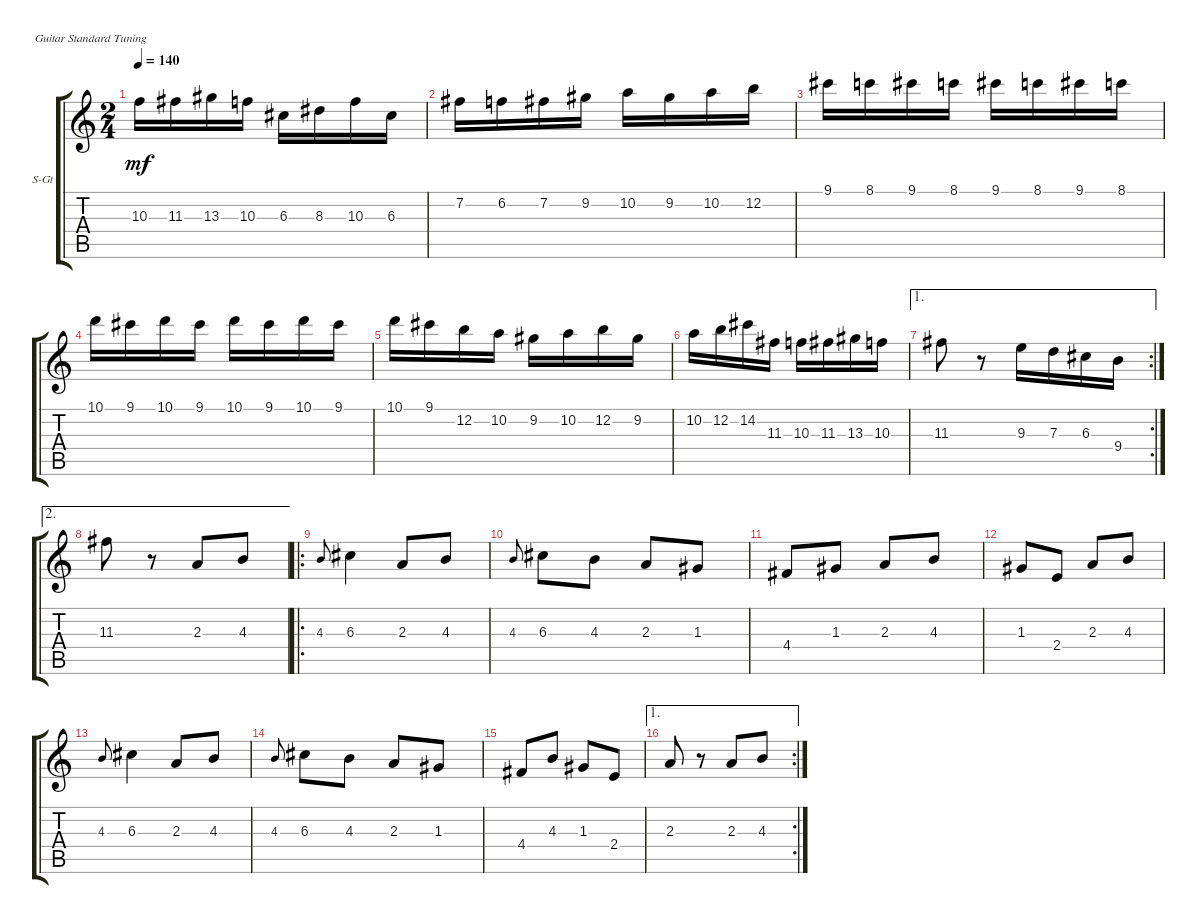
\defaultSystemsLayout 4
\bracketExtendMode groupsimilarinstruments
\firstSystemTrackNameOrientation horizontal
\otherSystemsTrackNameOrientation horizontal
\track ("Guitar 1" "S-Gt") {instrument acousticguitarsteel}
\staff {score tabs}
\tuning (E4 B3 G3 D3 A2 E2)
\ts (2 4)
\tempo 140
\clef g2
\ks c
10.3.16{dy mf} 11.3.16 13.3.16 10.3.16 6.3.16 8.3.16 10.3.16 6.3.16 |
7.2.16 6.2.16 7.2.16 9.2.16 10.2.16 9.2.16 10.2.16 12.2.16 |
9.1.16 8.1.16 9.1.16 8.1.16 9.1.16 8.1.16 9.1.16 8.1.16 |
10.1.16 9.1.16 10.1.16 9.1.16 10.1.16 9.1.16 10.1.16 9.1.16 |
10.1.16 9.1.16 12.2.16 10.2.16 9.2.16 10.2.16 12.2.16 9.2.16 |
10.2.16 12.2.16 14.2.16 11.3.16 10.3.16 11.3.16 13.3.16 10.3.16 |
\ae 1
\rc 2
11.3.8 r.8 9.3.16 7.3.16 6.3.16 9.4.16 |
\ae 2
11.3.8 r.8 2.3.8 4.3.8 |
\ro
4.3.8{gr onbeat} 6.3.4 2.3.8 4.3.8 |
4.3.8{gr onbeat} 6.3.8 4.3.8 2.3.8 1.3.8 |
4.4.8 1.3.8 2.3.8 4.3.8 |
1.3.8 2.4.8 2.3.8 4.3.8 |
4.3.8{gr onbeat} 6.3.4 2.3.8 4.3.8 |
4.3.8{gr onbeat} 6.3.8 4.3.8 2.3.8 1.3.8 |
4.4.8 4.3.8 1.3.8 2.4.8 |
\ae 1
\rc 2
2.3.8 r.8 2.3.8 4.3.8
